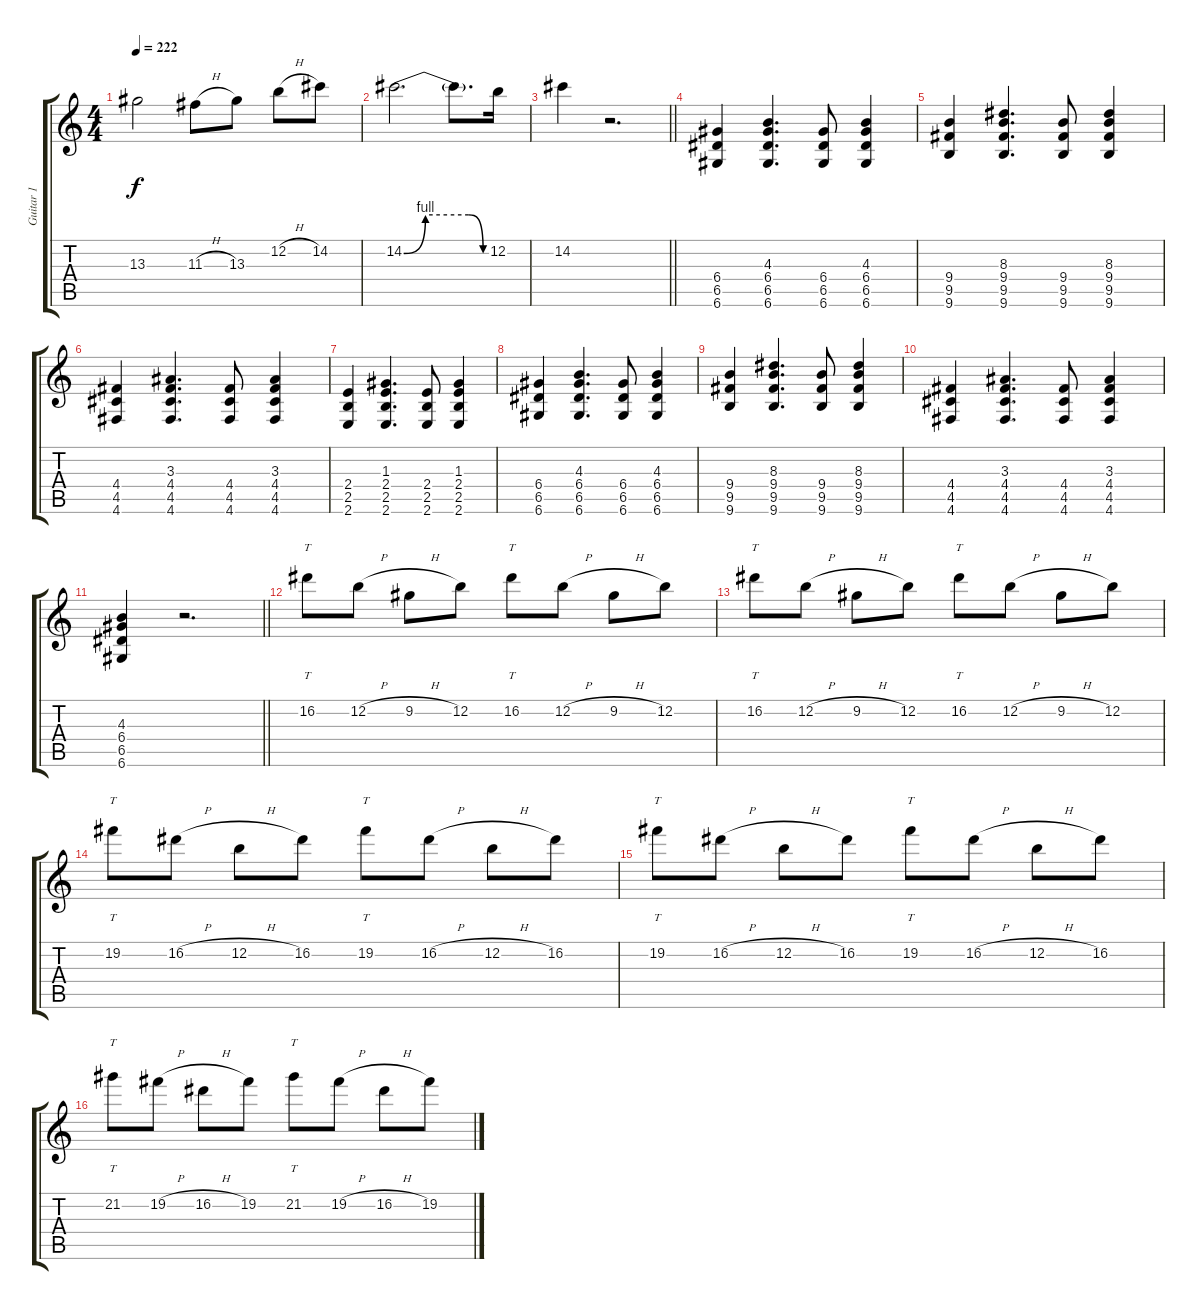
\track ("Guitar 1" "Guitar 1") {instrument distortionguitar}
\staff {score tabs}
\tuning (E4 B3 G3 D3 A2 D2) {hide}
\ts (4 4)
\tempo 222
\clef g2
\ks c
13.3{t}.2{dy f} 11.3{h}.8 13.3.8 12.2{h}.8 14.2.8 |
14.2{be (custom 0 0 15 4 45 4 55 0 60 0)}.2{d} 14.2{t}.8{d} 12.2.16 |
\barLineRight lightlight
14.2.4 r.2{d} |
(6.4 6.5 6.6).4 (4.3 6.4 6.5 6.6).4{d} (6.4 6.5 6.6).8 (4.3 6.4 6.5 6.6).4 |
(9.4 9.5 9.6).4 (8.3 9.4 9.5 9.6).4{d} (9.4 9.5 9.6).8 (8.3 9.4 9.5 9.6).4 |
(4.4 4.5 4.6).4 (3.3 4.4 4.5 4.6).4{d} (4.4 4.5 4.6).8 (3.3 4.4 4.5 4.6).4 |
(2.4 2.5 2.6).4 (1.3 2.4 2.5 2.6).4{d} (2.4 2.5 2.6).8 (1.3 2.4 2.5 2.6).4 |
(6.4 6.5 6.6).4 (4.3 6.4 6.5 6.6).4{d} (6.4 6.5 6.6).8 (4.3 6.4 6.5 6.6).4 |
(9.4 9.5 9.6).4 (8.3 9.4 9.5 9.6).4{d} (9.4 9.5 9.6).8 (8.3 9.4 9.5 9.6).4 |
(4.4 4.5 4.6).4 (3.3 4.4 4.5 4.6).4{d} (4.4 4.5 4.6).8 (3.3 4.4 4.5 4.6).4 |
\barLineRight lightlight
(4.3 6.4 6.5 6.6).4 r.2{d} |
16.2.8{tt} 12.2{h}.8 9.2{h}.8 12.2.8 16.2.8{tt} 12.2{h}.8 9.2{h}.8 12.2.8 |
16.2.8{tt} 12.2{h}.8 9.2{h}.8 12.2.8 16.2.8{tt} 12.2{h}.8 9.2{h}.8 12.2.8 |
19.2.8{tt} 16.2{h}.8 12.2{h}.8 16.2.8 19.2.8{tt} 16.2{h}.8 12.2{h}.8 16.2.8 |
19.2.8{tt} 16.2{h}.8 12.2{h}.8 16.2.8 19.2.8{tt} 16.2{h}.8 12.2{h}.8 16.2.8 |
21.2.8{tt} 19.2{h}.8 16.2{h}.8 19.2.8 21.2.8{tt} 19.2{h}.8 16.2{h}.8 19.2.8
